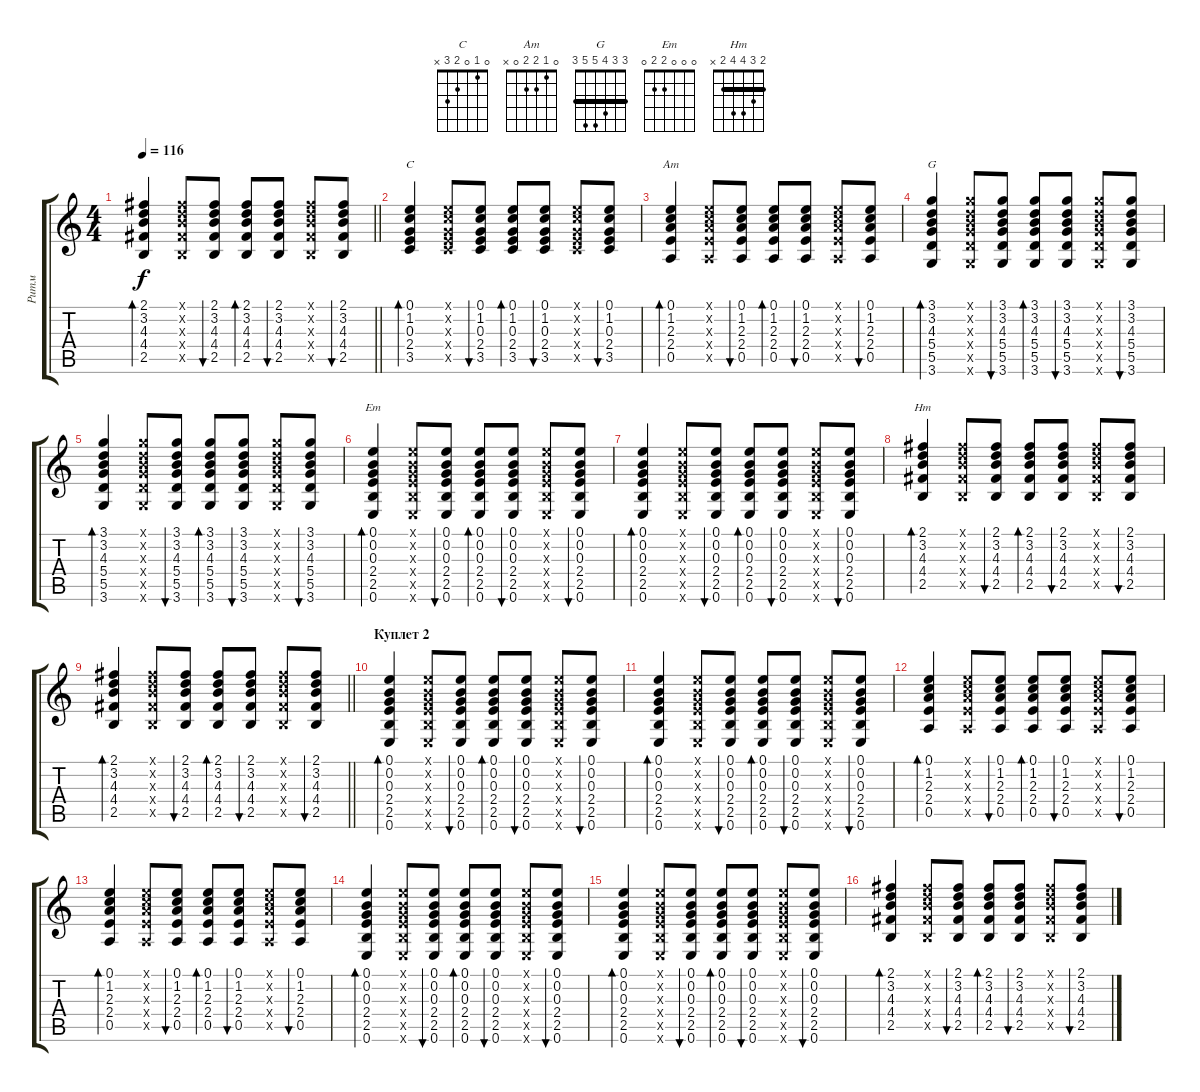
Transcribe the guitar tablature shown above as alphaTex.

\track ("Ритм" "Ритм") {instrument acousticguitarnylon}
\staff {score tabs}
\tuning (E4 B3 G3 D3 A2 E2) {hide}
\chord ("C" 0 1 0 2 3 x)
\chord ("Am" 0 1 2 2 0 x)
\chord ("G" 3 3 4 5 5 3) {barre 3}
\chord ("Em" 0 0 0 2 2 0)
\chord ("Нm" 2 3 4 4 2 x) {barre 2}
\ts (4 4)
\tempo 116
\clef g2
\barLineRight lightlight
\ks c
(2.1 3.2 4.3 4.4 2.5).4{bd 30 dy f} (2.1{x} 3.2{x} 4.3{x} 4.4{x} 2.5{x}).8 (2.1 3.2 4.3 4.4 2.5).8{bu 30} (2.1 3.2 4.3 4.4 2.5).8{bd 30} (2.1 3.2 4.3 4.4 2.5).8{bu 30} (2.1{x} 3.2{x} 4.3{x} 4.4{x} 2.5{x}).8 (2.1 3.2 4.3 4.4 2.5).8{bu 30} |
(0.1 1.2 0.3 2.4 3.5).4{bd 30 ch "C"} (0.1{x} 1.2{x} 0.3{x} 2.4{x} 3.5{x}).8 (0.1 1.2 0.3 2.4 3.5).8{bu 30} (0.1 1.2 0.3 2.4 3.5).8{bd 30} (0.1 1.2 0.3 2.4 3.5).8{bu 30} (0.1{x} 1.2{x} 0.3{x} 2.4{x} 3.5{x}).8 (0.1 1.2 0.3 2.4 3.5).8{bu 30} |
(0.1 1.2 2.3 2.4 0.5).4{bd 30 ch "Am"} (0.1{x} 1.2{x} 2.3{x} 2.4{x} 0.5{x}).8 (0.1 1.2 2.3 2.4 0.5).8{bu 30} (0.1 1.2 2.3 2.4 0.5).8{bd 30} (0.1 1.2 2.3 2.4 0.5).8{bu 30} (0.1{x} 1.2{x} 2.3{x} 2.4{x} 0.5{x}).8 (0.1 1.2 2.3 2.4 0.5).8{bu 30} |
(3.1 3.2 4.3 5.4 5.5 3.6).4{bd 30 ch "G"} (3.1{x} 3.2{x} 4.3{x} 5.4{x} 5.5{x} 3.6{x}).8 (3.1 3.2 4.3 5.4 5.5 3.6).8{bu 30} (3.1 3.2 4.3 5.4 5.5 3.6).8{bd 30} (3.1 3.2 4.3 5.4 5.5 3.6).8{bu 30} (3.1{x} 3.2{x} 4.3{x} 5.4{x} 5.5{x} 3.6{x}).8 (3.1 3.2 4.3 5.4 5.5 3.6).8{bu 30} |
(3.1 3.2 4.3 5.4 5.5 3.6).4{bd 30} (3.1{x} 3.2{x} 4.3{x} 5.4{x} 5.5{x} 3.6{x}).8 (3.1 3.2 4.3 5.4 5.5 3.6).8{bu 30} (3.1 3.2 4.3 5.4 5.5 3.6).8{bd 30} (3.1 3.2 4.3 5.4 5.5 3.6).8{bu 30} (3.1{x} 3.2{x} 4.3{x} 5.4{x} 5.5{x} 3.6{x}).8 (3.1 3.2 4.3 5.4 5.5 3.6).8{bu 30} |
(0.1 0.2 0.3 2.4 2.5 0.6).4{bd 60 ch "Em"} (0.1{x} 0.2{x} 0.3{x} 2.4{x} 2.5{x} 0.6{x}).8 (0.1 0.2 0.3 2.4 2.5 0.6).8{bu 30} (0.1 0.2 0.3 2.4 2.5 0.6).8{bd 30} (0.1 0.2 0.3 2.4 2.5 0.6).8{bu 30} (0.1{x} 0.2{x} 0.3{x} 2.4{x} 2.5{x} 0.6{x}).8 (0.1 0.2 0.3 2.4 2.5 0.6).8{bu 30} |
(0.1 0.2 0.3 2.4 2.5 0.6).4{bd 60} (0.1{x} 0.2{x} 0.3{x} 2.4{x} 2.5{x} 0.6{x}).8 (0.1 0.2 0.3 2.4 2.5 0.6).8{bu 30} (0.1 0.2 0.3 2.4 2.5 0.6).8{bd 30} (0.1 0.2 0.3 2.4 2.5 0.6).8{bu 30} (0.1{x} 0.2{x} 0.3{x} 2.4{x} 2.5{x} 0.6{x}).8 (0.1 0.2 0.3 2.4 2.5 0.6).8{bu 30} |
(2.1 3.2 4.3 4.4 2.5).4{bd 30 ch "Нm"} (2.1{x} 3.2{x} 4.3{x} 4.4{x} 2.5{x}).8 (2.1 3.2 4.3 4.4 2.5).8{bu 30} (2.1 3.2 4.3 4.4 2.5).8{bd 30} (2.1 3.2 4.3 4.4 2.5).8{bu 30} (2.1{x} 3.2{x} 4.3{x} 4.4{x} 2.5{x}).8 (2.1 3.2 4.3 4.4 2.5).8{bu 30} |
\barLineRight lightlight
(2.1 3.2 4.3 4.4 2.5).4{bd 30} (2.1{x} 3.2{x} 4.3{x} 4.4{x} 2.5{x}).8 (2.1 3.2 4.3 4.4 2.5).8{bu 30} (2.1 3.2 4.3 4.4 2.5).8{bd 30} (2.1 3.2 4.3 4.4 2.5).8{bu 30} (2.1{x} 3.2{x} 4.3{x} 4.4{x} 2.5{x}).8 (2.1 3.2 4.3 4.4 2.5).8{bu 30} |
\section ("" "Куплет 2")
(0.1 0.2 0.3 2.4 2.5 0.6).4{bd 60} (0.1{x} 0.2{x} 0.3{x} 2.4{x} 2.5{x} 0.6{x}).8 (0.1 0.2 0.3 2.4 2.5 0.6).8{bu 30} (0.1 0.2 0.3 2.4 2.5 0.6).8{bd 30} (0.1 0.2 0.3 2.4 2.5 0.6).8{bu 30} (0.1{x} 0.2{x} 0.3{x} 2.4{x} 2.5{x} 0.6{x}).8 (0.1 0.2 0.3 2.4 2.5 0.6).8{bu 30} |
(0.1 0.2 0.3 2.4 2.5 0.6).4{bd 60} (0.1{x} 0.2{x} 0.3{x} 2.4{x} 2.5{x} 0.6{x}).8 (0.1 0.2 0.3 2.4 2.5 0.6).8{bu 30} (0.1 0.2 0.3 2.4 2.5 0.6).8{bd 30} (0.1 0.2 0.3 2.4 2.5 0.6).8{bu 30} (0.1{x} 0.2{x} 0.3{x} 2.4{x} 2.5{x} 0.6{x}).8 (0.1 0.2 0.3 2.4 2.5 0.6).8{bu 30} |
(0.1 1.2 2.3 2.4 0.5).4{bd 30} (0.1{x} 1.2{x} 2.3{x} 2.4{x} 0.5{x}).8 (0.1 1.2 2.3 2.4 0.5).8{bu 30} (0.1 1.2 2.3 2.4 0.5).8{bd 30} (0.1 1.2 2.3 2.4 0.5).8{bu 30} (0.1{x} 1.2{x} 2.3{x} 2.4{x} 0.5{x}).8 (0.1 1.2 2.3 2.4 0.5).8{bu 30} |
(0.1 1.2 2.3 2.4 0.5).4{bd 30} (0.1{x} 1.2{x} 2.3{x} 2.4{x} 0.5{x}).8 (0.1 1.2 2.3 2.4 0.5).8{bu 30} (0.1 1.2 2.3 2.4 0.5).8{bd 30} (0.1 1.2 2.3 2.4 0.5).8{bu 30} (0.1{x} 1.2{x} 2.3{x} 2.4{x} 0.5{x}).8 (0.1 1.2 2.3 2.4 0.5).8{bu 30} |
(0.1 0.2 0.3 2.4 2.5 0.6).4{bd 60} (0.1{x} 0.2{x} 0.3{x} 2.4{x} 2.5{x} 0.6{x}).8 (0.1 0.2 0.3 2.4 2.5 0.6).8{bu 30} (0.1 0.2 0.3 2.4 2.5 0.6).8{bd 30} (0.1 0.2 0.3 2.4 2.5 0.6).8{bu 30} (0.1{x} 0.2{x} 0.3{x} 2.4{x} 2.5{x} 0.6{x}).8 (0.1 0.2 0.3 2.4 2.5 0.6).8{bu 30} |
(0.1 0.2 0.3 2.4 2.5 0.6).4{bd 60} (0.1{x} 0.2{x} 0.3{x} 2.4{x} 2.5{x} 0.6{x}).8 (0.1 0.2 0.3 2.4 2.5 0.6).8{bu 30} (0.1 0.2 0.3 2.4 2.5 0.6).8{bd 30} (0.1 0.2 0.3 2.4 2.5 0.6).8{bu 30} (0.1{x} 0.2{x} 0.3{x} 2.4{x} 2.5{x} 0.6{x}).8 (0.1 0.2 0.3 2.4 2.5 0.6).8{bu 30} |
(2.1 3.2 4.3 4.4 2.5).4{bd 30} (2.1{x} 3.2{x} 4.3{x} 4.4{x} 2.5{x}).8 (2.1 3.2 4.3 4.4 2.5).8{bu 30} (2.1 3.2 4.3 4.4 2.5).8{bd 30} (2.1 3.2 4.3 4.4 2.5).8{bu 30} (2.1{x} 3.2{x} 4.3{x} 4.4{x} 2.5{x}).8 (2.1 3.2 4.3 4.4 2.5).8{bu 30}
